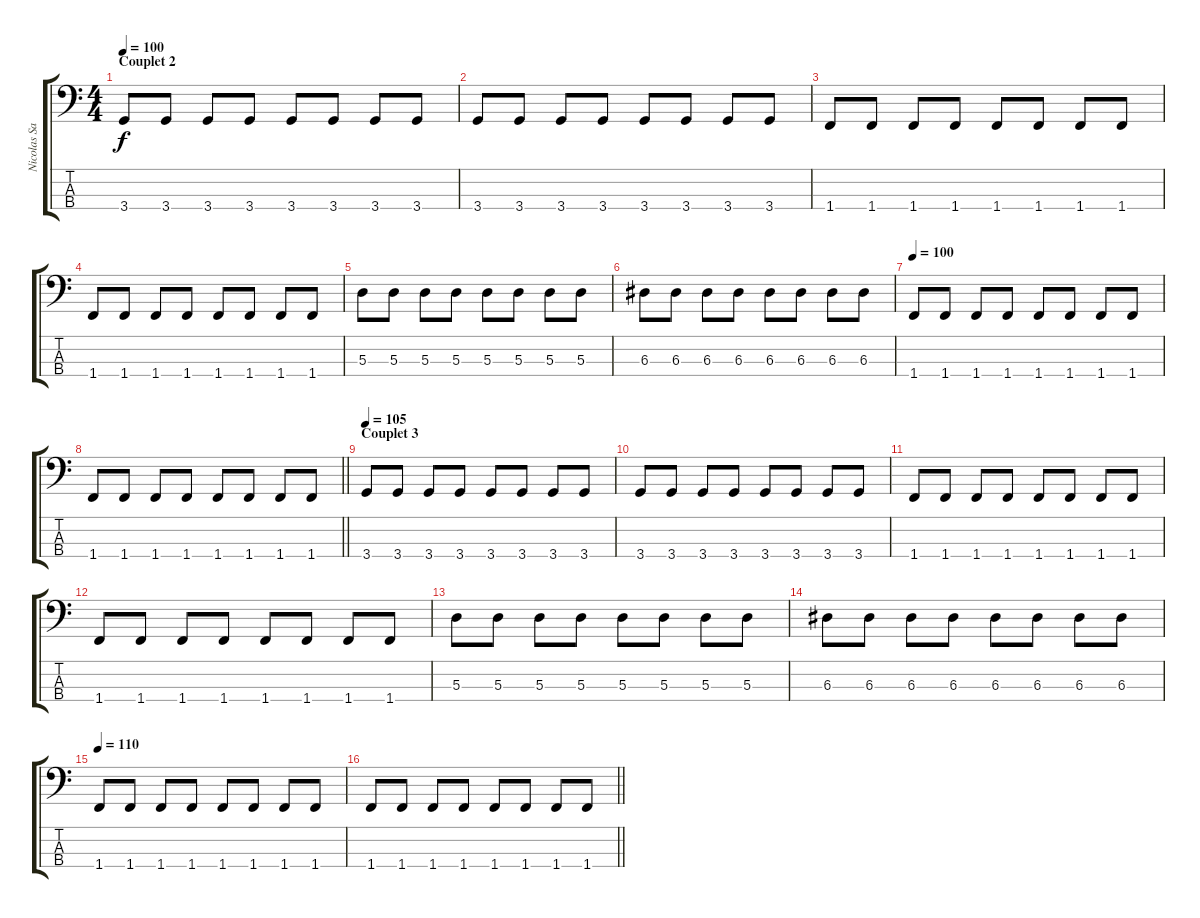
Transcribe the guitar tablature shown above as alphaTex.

\track ("Nicolas Sages" "Nicolas Sa") {instrument electricbassfinger}
\staff {score tabs}
\tuning (G2 D2 A1 E1) {hide}
\ts (4 4)
\section ("" "Couplet 2")
\tempo 100
\clef f4
\ks c
3.4.8{dy f} 3.4.8 3.4.8 3.4.8 3.4.8 3.4.8 3.4.8 3.4.8 |
3.4.8 3.4.8 3.4.8 3.4.8 3.4.8 3.4.8 3.4.8 3.4.8 |
1.4.8 1.4.8 1.4.8 1.4.8 1.4.8 1.4.8 1.4.8 1.4.8 |
1.4.8 1.4.8 1.4.8 1.4.8 1.4.8 1.4.8 1.4.8 1.4.8 |
5.3.8 5.3.8 5.3.8 5.3.8 5.3.8 5.3.8 5.3.8 5.3.8 |
6.3.8 6.3.8 6.3.8 6.3.8 6.3.8 6.3.8 6.3.8 6.3.8 |
\tempo 100
1.4.8 1.4.8 1.4.8 1.4.8 1.4.8 1.4.8 1.4.8 1.4.8 |
\barLineRight lightlight
1.4.8 1.4.8 1.4.8 1.4.8 1.4.8 1.4.8 1.4.8 1.4.8 |
\section ("" "Couplet 3")
\tempo 105
3.4.8 3.4.8 3.4.8 3.4.8 3.4.8 3.4.8 3.4.8 3.4.8 |
3.4.8 3.4.8 3.4.8 3.4.8 3.4.8 3.4.8 3.4.8 3.4.8 |
1.4.8 1.4.8 1.4.8 1.4.8 1.4.8 1.4.8 1.4.8 1.4.8 |
1.4.8 1.4.8 1.4.8 1.4.8 1.4.8 1.4.8 1.4.8 1.4.8 |
5.3.8 5.3.8 5.3.8 5.3.8 5.3.8 5.3.8 5.3.8 5.3.8 |
6.3.8 6.3.8 6.3.8 6.3.8 6.3.8 6.3.8 6.3.8 6.3.8 |
\tempo 110
1.4.8 1.4.8 1.4.8 1.4.8 1.4.8 1.4.8 1.4.8 1.4.8 |
\barLineRight lightlight
1.4.8 1.4.8 1.4.8 1.4.8 1.4.8 1.4.8 1.4.8 1.4.8
